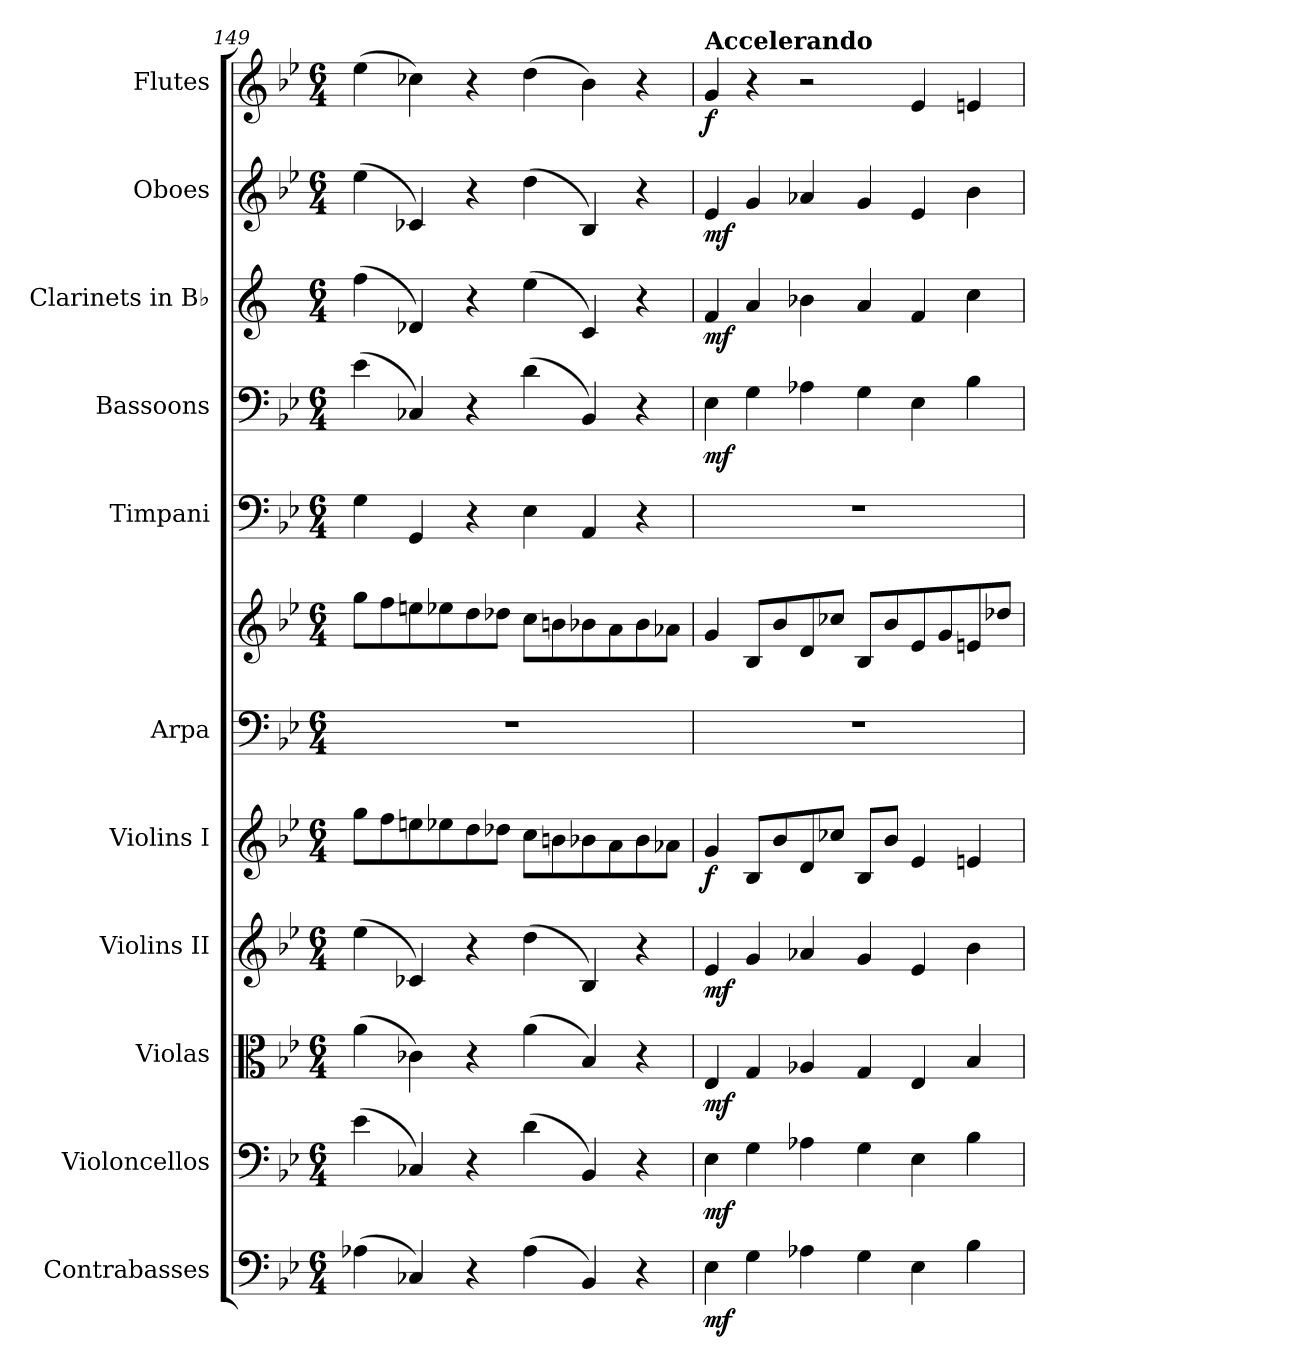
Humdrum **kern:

**kern	**dynam	**kern	**dynam	**kern	**dynam	**kern	**dynam	**kern	**dynam	**kern	**kern	**kern	**kern	**dynam	**kern	**dynam	**kern	**dynam	**kern	**dynam
*part11	*part11	*part10	*part10	*part9	*part9	*part8	*part8	*part7	*part7	*part6	*part6	*part5	*part4	*part4	*part3	*part3	*part2	*part2	*part1	*part1
*staff12	*staff12	*staff11	*staff11	*staff10	*staff10	*staff9	*staff9	*staff8	*staff8	*staff7	*staff6	*staff5	*staff4	*staff4	*staff3	*staff3	*staff2	*staff2	*staff1	*staff1
*I"Contrabasses	*	*I"Violoncellos	*	*I"Violas	*	*I"Violins II	*	*I"Violins I	*	*I"Arpa	*	*I"Timpani	*I"Bassoons	*	*I"Clarinets in B♭	*	*I"Oboes	*	*I"Flutes	*
*I'Cb.	*	*I'Vc.	*	*I'Vla.	*	*I'Vln. II	*	*I'Vln. I	*	*I'Arp.	*	*I'Timp.	*I'Bsn.	*	*	*	*I'Ob.	*	*I'Fl.	*
!!LO:PB:g=z
*clefF4	*	*clefF4	*	*clefC3	*	*clefG2	*	*clefG2	*	*clefF4	*clefG2	*clefF4	*clefF4	*	*clefG2	*	*clefG2	*	*clefG2	*
*ITrd7c12	*	*	*	*	*	*	*	*	*	*	*	*	*	*	*ITrd1c2	*	*	*	*	*
*k[b-e-]	*	*k[b-e-]	*	*k[b-e-]	*	*k[b-e-]	*	*k[b-e-]	*	*k[b-e-]	*k[b-e-]	*k[b-e-]	*k[b-e-]	*	*k[b-e-]	*	*k[b-e-]	*	*k[b-e-]	*
*M6/4	*	*M6/4	*	*M6/4	*	*M6/4	*	*M6/4	*	*M6/4	*M6/4	*M6/4	*M6/4	*	*M6/4	*	*M6/4	*	*M6/4	*
=149	=149	=149	=149	=149	=149	=149	=149	=149	=149	=149	=149	=149	=149	=149	=149	=149	=149	=149	=149	=149
(>4AA-X\	.	(>4e-\	.	(>4a\	.	(>4ee-\	.	8gg\L	.	1.r	8gg\L	4G\	(>4e-\	.	(>4ee-\	.	(>4ee-\	.	(>4ee-\	.
.	.	.	.	.	.	.	.	8ff\	.	.	8ff\	.	.	.	.	.	.	.	.	.
4CC-X/)	.	4C-X/)	.	4c-X\)	.	4c-X/)	.	8een\	.	.	8een\	4GG/	4C-X/)	.	4c-X/)	.	4c-X/)	.	4cc-X\)	.
.	.	.	.	.	.	.	.	8ee-X\	.	.	8ee-X\	.	.	.	.	.	.	.	.	.
4r	.	4r	.	4r	.	4r	.	8dd\	.	.	8dd\	4r	4r	.	4r	.	4r	.	4r	.
.	.	.	.	.	.	.	.	8dd-X\J	.	.	8dd-X\J	.	.	.	.	.	.	.	.	.
(>4AA-\	.	(>4d\	.	(>4a\	.	(>4dd\	.	8cc\L	.	.	8cc\L	4E-\	(>4d\	.	(>4dd\	.	(>4dd\	.	(>4dd\	.
.	.	.	.	.	.	.	.	8bn\	.	.	8bn\	.	.	.	.	.	.	.	.	.
4BBB-/)	.	4BB-/)	.	4B-/)	.	4B-/)	.	8b-X\	.	.	8b-X\	4AA/	4BB-/)	.	4B-/)	.	4B-/)	.	4b-\)	.
.	.	.	.	.	.	.	.	8a\	.	.	8a\	.	.	.	.	.	.	.	.	.
4r	.	4r	.	4r	.	4r	.	8b-\	.	.	8b-\	4r	4r	.	4r	.	4r	.	4r	.
.	.	.	.	.	.	.	.	8a-X\J	.	.	8a-X\J	.	.	.	.	.	.	.	.	.
=150	=150	=150	=150	=150	=150	=150	=150	=150	=150	=150	=150	=150	=150	=150	=150	=150	=150	=150	=150	=150
!	!	!	!	!	!	!	!	!	!	!	!	!	!	!	!	!	!	!	!LO:TX:a:B:t=Accelerando	!
!	!LO:DY:b	!	!LO:DY:b	!	!LO:DY:b	!	!LO:DY:b	!	!LO:DY:b	!	!	!	!	!LO:DY:b	!	!LO:DY:b	!	!LO:DY:b	!	!LO:DY:b
4EE-\	mf	4E-\	mf	4E-/	mf	4e-/	mf	4g/	f	1.r	4g/	1.r	4E-\	mf	4e-/	mf	4e-/	mf	4g/	f
4GG\	.	4G\	.	4G/	.	4g/	.	8B-/L	.	.	8B-/L	.	4G\	.	4g/	.	4g/	.	4r	.
.	.	.	.	.	.	.	.	8b-/	.	.	8b-/	.	.	.	.	.	.	.	.	.
4AA-X\	.	4A-X\	.	4A-X/	.	4a-X/	.	8d/	.	.	8d/	.	4A-X\	.	4a-X\	.	4a-X/	.	2r	.
.	.	.	.	.	.	.	.	8cc-X/J	.	.	8cc-X/J	.	.	.	.	.	.	.	.	.
4GG\	.	4G\	.	4G/	.	4g/	.	8B-/L	.	.	8B-/L	.	4G\	.	4g/	.	4g/	.	.	.
.	.	.	.	.	.	.	.	8b-/J	.	.	8b-/	.	.	.	.	.	.	.	.	.
4EE-\	.	4E-\	.	4E-/	.	4e-/	.	4e-/	.	.	8e-/	.	4E-\	.	4e-/	.	4e-/	.	4e-/	.
.	.	.	.	.	.	.	.	.	.	.	8g/	.	.	.	.	.	.	.	.	.
4BB-\	.	4B-\	.	4B-/	.	4b-\	.	4en/	.	.	8en/	.	4B-\	.	4b-\	.	4b-\	.	4en/	.
.	.	.	.	.	.	.	.	.	.	.	8dd-X/J	.	.	.	.	.	.	.	.	.
=	=	=	=	=	=	=	=	=	=	=	=	=	=	=	=	=	=	=	=	=
*-	*-	*-	*-	*-	*-	*-	*-	*-	*-	*-	*-	*-	*-	*-	*-	*-	*-	*-	*-	*-
